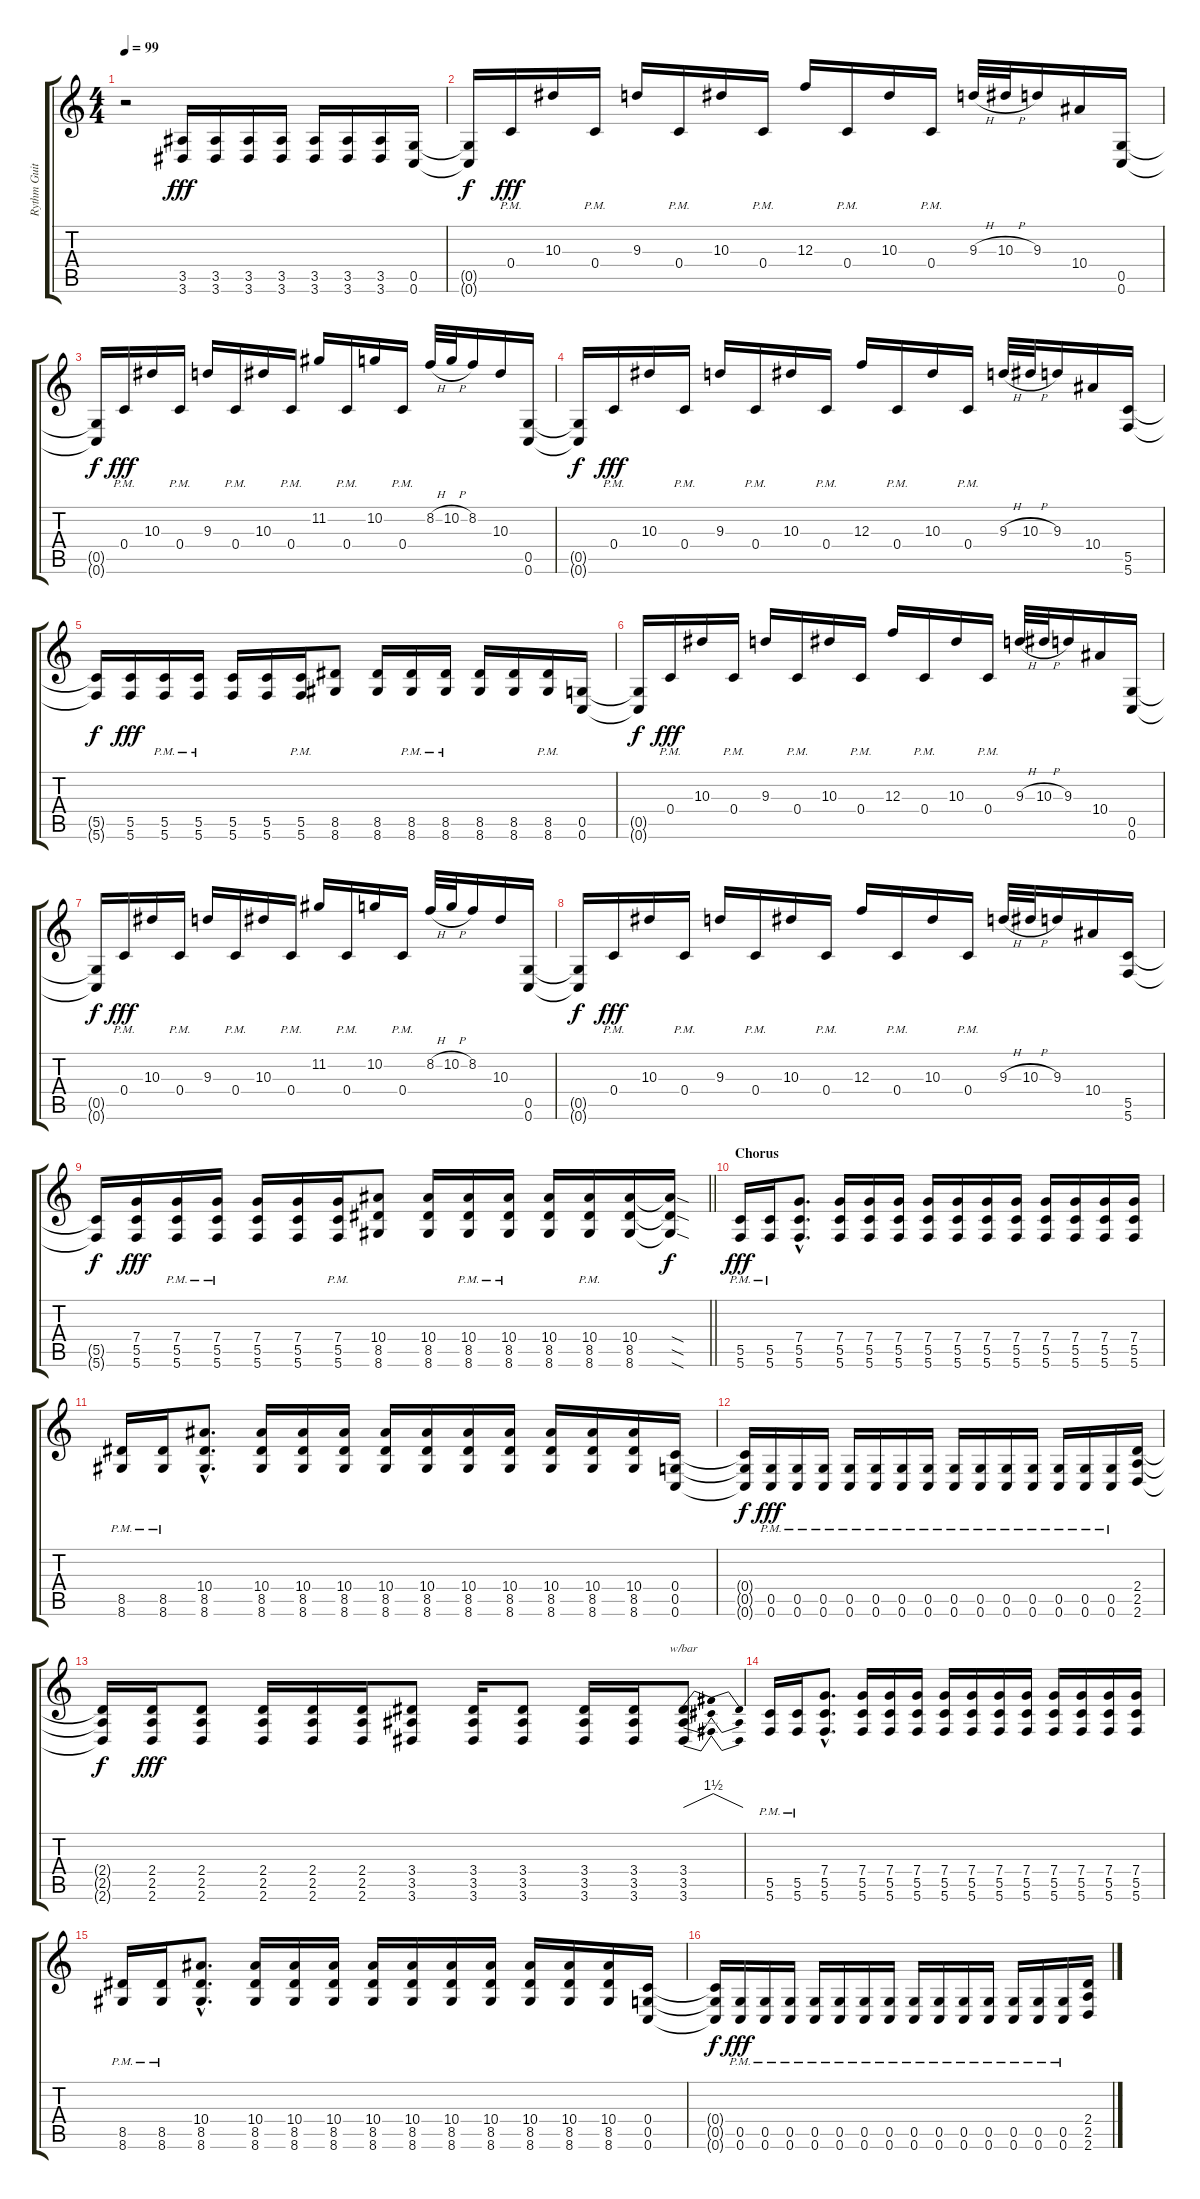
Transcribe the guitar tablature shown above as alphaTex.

\track ("Rythm Guitar" "Rythm Guit") {instrument distortionguitar}
\staff {score tabs}
\tuning (D4 A3 F3 C3 G2 C2) {hide}
\ts (4 4)
\tempo 99
\clef g2
\ks c
r.2{dy f} (3.5 3.6).16{dy fff} (3.5 3.6).16 (3.5 3.6).16 (3.5 3.6).16 (3.5 3.6).16 (3.5 3.6).16 (3.5 3.6).16 (0.5 0.6).16 |
(0.5{t} 0.6{t}).16{dy f} 0.4{pm}.16{dy fff} 10.3.16 0.4{pm}.16 9.3.16 0.4{pm}.16 10.3.16 0.4{pm}.16 12.3.16 0.4{pm}.16 10.3.16 0.4{pm}.16 9.3{h}.32 10.3{h}.32 9.3.16 10.4.16 (0.5 0.6).16 |
(0.5{t} 0.6{t}).16{dy f} 0.4{pm}.16{dy fff} 10.3.16 0.4{pm}.16 9.3.16 0.4{pm}.16 10.3.16 0.4{pm}.16 11.2.16 0.4{pm}.16 10.2.16 0.4{pm}.16 8.2{h}.32 10.2{h}.32 8.2.16 10.3.16 (0.5 0.6).16 |
(0.5{t} 0.6{t}).16{dy f} 0.4{pm}.16{dy fff} 10.3.16 0.4{pm}.16 9.3.16 0.4{pm}.16 10.3.16 0.4{pm}.16 12.3.16 0.4{pm}.16 10.3.16 0.4{pm}.16 9.3{h}.32 10.3{h}.32 9.3.16 10.4.16 (5.5 5.6).16 |
(5.5{t} 5.6{t}).16{dy f} (5.5 5.6).16{dy fff} (5.5{pm} 5.6{pm}).16 (5.5{pm} 5.6{pm}).16 (5.5 5.6).16 (5.5 5.6).16 (5.5{pm} 5.6{pm}).16 (8.5 8.6).8 (8.5 8.6).16 (8.5{pm} 8.6{pm}).16 (8.5{pm} 8.6{pm}).16 (8.5 8.6).16 (8.5 8.6).16 (8.5{pm} 8.6{pm}).16 (0.5 0.6).16 |
(0.5{t} 0.6{t}).16{dy f} 0.4{pm}.16{dy fff} 10.3.16 0.4{pm}.16 9.3.16 0.4{pm}.16 10.3.16 0.4{pm}.16 12.3.16 0.4{pm}.16 10.3.16 0.4{pm}.16 9.3{h}.32 10.3{h}.32 9.3.16 10.4.16 (0.5 0.6).16 |
(0.5{t} 0.6{t}).16{dy f} 0.4{pm}.16{dy fff} 10.3.16 0.4{pm}.16 9.3.16 0.4{pm}.16 10.3.16 0.4{pm}.16 11.2.16 0.4{pm}.16 10.2.16 0.4{pm}.16 8.2{h}.32 10.2{h}.32 8.2.16 10.3.16 (0.5 0.6).16 |
(0.5{t} 0.6{t}).16{dy f} 0.4{pm}.16{dy fff} 10.3.16 0.4{pm}.16 9.3.16 0.4{pm}.16 10.3.16 0.4{pm}.16 12.3.16 0.4{pm}.16 10.3.16 0.4{pm}.16 9.3{h}.32 10.3{h}.32 9.3.16 10.4.16 (5.5 5.6).16 |
\barLineRight lightlight
(5.5{t} 5.6{t}).16{dy f} (7.4 5.5 5.6).16{dy fff} (7.4{pm} 5.5{pm} 5.6{pm}).16 (7.4{pm} 5.5{pm} 5.6{pm}).16 (7.4 5.5 5.6).16 (7.4 5.5 5.6).16 (7.4{pm} 5.5{pm} 5.6{pm}).16 (10.4 8.5 8.6).8 (10.4 8.5 8.6).16 (10.4{pm} 8.5{pm} 8.6{pm}).16 (10.4{pm} 8.5{pm} 8.6{pm}).16 (10.4 8.5 8.6).16 (10.4{pm} 8.5{pm} 8.6{pm}).16 (10.4 8.5 8.6).16 (10.4{sod t} 8.5{sod t} 8.6{sod t}).16{dy f} |
\section ("" "Chorus")
(5.5{pm} 5.6{pm}).16{dy fff} (5.5{pm} 5.6{pm}).16 (7.4{hac} 5.5{hac} 5.6{hac}).8{d} (7.4 5.5 5.6).16 (7.4 5.5 5.6).16 (7.4 5.5 5.6).16 (7.4 5.5 5.6).16 (7.4 5.5 5.6).16 (7.4 5.5 5.6).16 (7.4 5.5 5.6).16 (7.4 5.5 5.6).16 (7.4 5.5 5.6).16 (7.4 5.5 5.6).16 (7.4 5.5 5.6).16 |
(8.5{pm} 8.6{pm}).16 (8.5{pm} 8.6{pm}).16 (10.4{hac} 8.5{hac} 8.6{hac}).8{d} (10.4 8.5 8.6).16 (10.4 8.5 8.6).16 (10.4 8.5 8.6).16 (10.4 8.5 8.6).16 (10.4 8.5 8.6).16 (10.4 8.5 8.6).16 (10.4 8.5 8.6).16 (10.4 8.5 8.6).16 (10.4 8.5 8.6).16 (10.4 8.5 8.6).16 (0.4 0.5 0.6).16 |
(0.4{t} 0.5{t} 0.6{t}).16{dy f} (0.5{pm} 0.6{pm}).16{dy fff} (0.5{pm} 0.6{pm}).16 (0.5{pm} 0.6{pm}).16 (0.5{pm} 0.6{pm}).16 (0.5{pm} 0.6{pm}).16 (0.5{pm} 0.6{pm}).16 (0.5{pm} 0.6{pm}).16 (0.5{pm} 0.6{pm}).16 (0.5{pm} 0.6{pm}).16 (0.5{pm} 0.6{pm}).16 (0.5{pm} 0.6{pm}).16 (0.5{pm} 0.6{pm}).16 (0.5{pm} 0.6{pm}).16 (0.5{pm} 0.6{pm}).16 (2.4 2.5 2.6).16 |
(2.4{t} 2.5{t} 2.6{t}).16{dy f} (2.4 2.5 2.6).16{dy fff} (2.4 2.5 2.6).8 (2.4 2.5 2.6).16 (2.4 2.5 2.6).16 (2.4 2.5 2.6).16 (3.4 3.5 3.6).8 (3.4 3.5 3.6).16 (3.4 3.5 3.6).8 (3.4 3.5 3.6).16 (3.4 3.5 3.6).16 (3.4 3.5 3.6).8{tbe (dip default 0 0 45 6 60 0)} |
(5.5{pm} 5.6{pm}).16 (5.5{pm} 5.6{pm}).16 (7.4{hac} 5.5{hac} 5.6{hac}).8{d} (7.4 5.5 5.6).16 (7.4 5.5 5.6).16 (7.4 5.5 5.6).16 (7.4 5.5 5.6).16 (7.4 5.5 5.6).16 (7.4 5.5 5.6).16 (7.4 5.5 5.6).16 (7.4 5.5 5.6).16 (7.4 5.5 5.6).16 (7.4 5.5 5.6).16 (7.4 5.5 5.6).16 |
(8.5{pm} 8.6{pm}).16 (8.5{pm} 8.6{pm}).16 (10.4{hac} 8.5{hac} 8.6{hac}).8{d} (10.4 8.5 8.6).16 (10.4 8.5 8.6).16 (10.4 8.5 8.6).16 (10.4 8.5 8.6).16 (10.4 8.5 8.6).16 (10.4 8.5 8.6).16 (10.4 8.5 8.6).16 (10.4 8.5 8.6).16 (10.4 8.5 8.6).16 (10.4 8.5 8.6).16 (0.4 0.5 0.6).16 |
(0.4{t} 0.5{t} 0.6{t}).16{dy f} (0.5{pm} 0.6{pm}).16{dy fff} (0.5{pm} 0.6{pm}).16 (0.5{pm} 0.6{pm}).16 (0.5{pm} 0.6{pm}).16 (0.5{pm} 0.6{pm}).16 (0.5{pm} 0.6{pm}).16 (0.5{pm} 0.6{pm}).16 (0.5{pm} 0.6{pm}).16 (0.5{pm} 0.6{pm}).16 (0.5{pm} 0.6{pm}).16 (0.5{pm} 0.6{pm}).16 (0.5{pm} 0.6{pm}).16 (0.5{pm} 0.6{pm}).16 (0.5{pm} 0.6{pm}).16 (2.4 2.5 2.6).16
